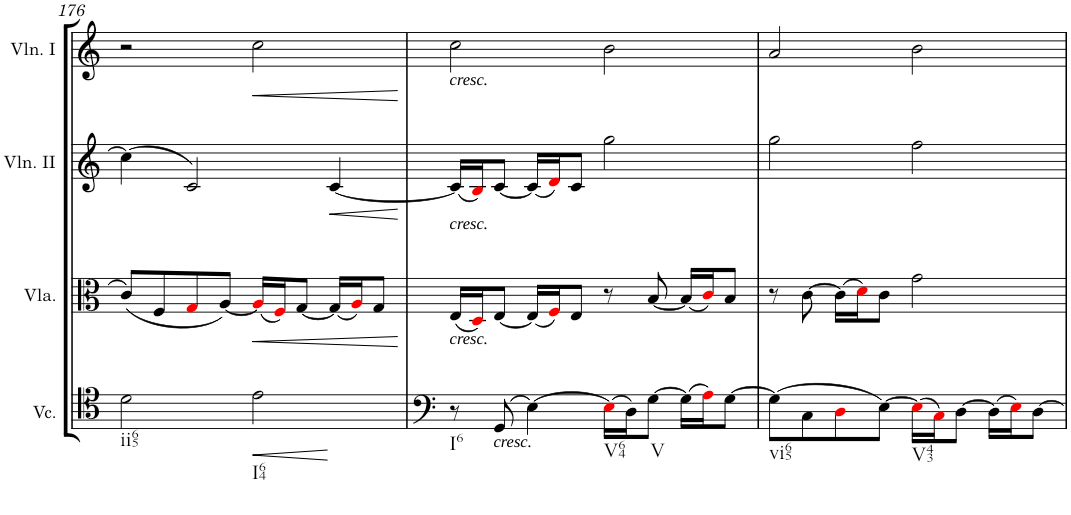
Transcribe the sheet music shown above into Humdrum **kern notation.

**kern	**dynam	**kern	**dynam	**kern	**dynam	**kern	**dynam
*part4	*part4	*part3	*part3	*part2	*part2	*part1	*part1
*staff4	*staff4	*staff3	*staff3	*staff2	*staff2	*staff1	*staff1
*I"Violoncello	*	*I"Viola	*	*I"Violin II	*	*I"Violin I	*
*I'Vc.	*	*I'Vla.	*	*I'Vln. II	*	*I'Vln. I	*
!!LO:PB:g=z
*clefC4	*	*clefC3	*	*clefG2	*	*clefG2	*
*k[]	*	*k[]	*	*k[]	*	*k[]	*
*M4/4	*	*M4/4	*	*M4/4	*	*M4/4	*
*met(c)	*	*met(c)	*	*met(c)	*	*met(c)	*
=176	=176	=176	=176	=176	=176	=176	=176
!LO:TX:b:t=ii65	!	!	!	!	!	!	!
2d\	.	(8c/L	.	(4cc\]	.	2r	.
.	.	8F/	.	.	.	.	.
.	.	8Gi/	.	2c/)	.	.	.
.	.	[8A/J)	.	.	.	.	.
!LO:TX:b:t=I64	!	!	!	!	!	!	!
!	!LO:HP:b	!	!LO:HP:b	!	!	!	!LO:HP:b
2e\	<	(16Ai/LL]	<	.	.	2cc\	<
.	.	16Fi/J)	.	.	.	.	.
.	.	[8G/J	.	.	.	.	.
!	!	!	!	!	!LO:HP:b	!	!
.	.	(16G/LL]	.	[4c/	<	.	.
.	.	16Ai/J)	.	.	.	.	.
.	.	8G/J	.	.	.	.	.
.	[	.	[	.	[	.	[
=177	=177	=177	=177	=177	=177	=177	=177
!	!	!	!	!	!	!LO:TX:b:i:t=cresc.	!
!	!	!	!	!LO:TX:b:t=cresc.	!	!	!
!	!	!LO:TX:b:i:t=cresc.	!	!	!	!	!
!LO:TX:b:t=I6	!	!	!	!	!	!	!
8r	.	(16E/LL	.	(16c/LL]	.	2cc\	.
.	.	16Di/J)	.	16Bi/J)	.	.	.
!LO:TX:b:i:t=cresc.	!	!	!	!	!	!	!
(8GG/	.	[8E/J	.	[8c/J	.	.	.
[4E\)	.	(16E/LL]	.	(16c/LL]	.	.	.
.	.	16Fi/J)	.	16di/J)	.	.	.
.	.	8E/J	.	8c/J	.	.	.
!LO:TX:b:t=V64	!	!	!	!	!	!	!
(16Ei\LL]	.	8r	.	2gg\	.	2b\	.
16D\J)	.	.	.	.	.	.	.
!LO:TX:b:t=V	!	!	!	!	!	!	!
[8G\J	.	[8B/	.	.	.	.	.
(16G\LL]	.	(16B/LL]	.	.	.	.	.
16Ai\J)	.	16ci/J)	.	.	.	.	.
[8G\J	.	8B/J	.	.	.	.	.
=178	=178	=178	=178	=178	=178	=178	=178
!LO:TX:b:t=vi65	!	!	!	!	!	!	!
(8G\L]	.	8r	.	2gg\	.	2a/	.
8C\	.	[8c\	.	.	.	.	.
8Di\	.	(16c\LL]	.	.	.	.	.
.	.	16di\J)	.	.	.	.	.
[8E\J)	.	8c\J	.	.	.	.	.
!LO:TX:b:t=V43	!	!	!	!	!	!	!
(16Ei\LL]	.	2g\	.	2ff\	.	2b\	.
16Ci\J)	.	.	.	.	.	.	.
[8D\J	.	.	.	.	.	.	.
(16D\LL]	.	.	.	.	.	.	.
16Ei\J)	.	.	.	.	.	.	.
[8D\J	.	.	.	.	.	.	.
=	=	=	=	=	=	=	=
*-	*-	*-	*-	*-	*-	*-	*-
